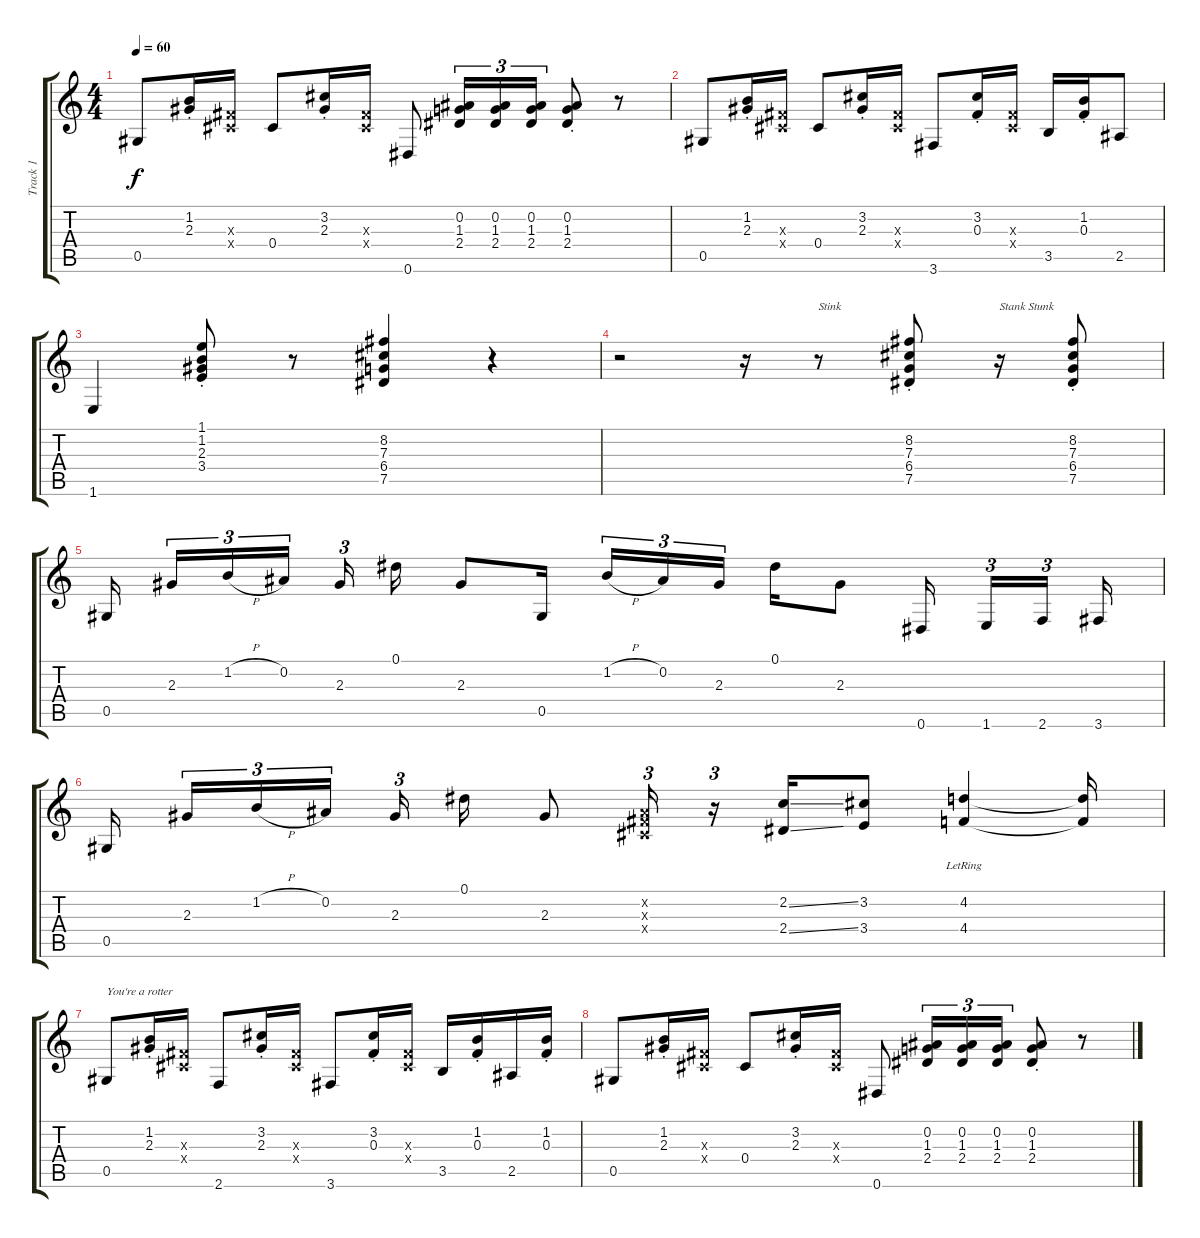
\track ("Track 1" "Track 1") {instrument overdrivenguitar}
\staff {score tabs}
\tuning (Eb4 Bb3 Gb3 Db3 Ab2 Eb2) {hide}
\ts (4 4)
\tempo 60
\clef g2
\ks c
0.5.8{dy f} (1.2{st} 2.3{st}).16 (0.3{x} 0.4{x}).16 0.4.8 (3.2{st} 2.3{st}).16 (0.3{x} 0.4{x}).16 0.6.8 (0.2 1.3 2.4).16{tu (3 2)} (0.2 1.3 2.4).16{tu (3 2)} (0.2 1.3 2.4).16{tu (3 2)} (0.2{st} 1.3{st} 2.4{st}).8 r.8 |
0.5.8 (1.2{st} 2.3{st}).16 (0.3{x} 0.4{x}).16 0.4.8 (3.2{st} 2.3{st}).16 (0.3{x} 0.4{x}).16 3.6.8 (3.2{st} 0.3{st}).16 (0.3{x} 0.4{x}).16 3.5.16 (1.2{st} 0.3{st}).16 2.5.8 |
1.6.4 (1.1{st} 1.2{st} 2.3{st} 3.4{st}).8 r.8 (8.2 7.3 6.4 7.5).4 r.4 |
r.2 r.16 r.8{txt "Stink"} (8.2{st} 7.3{st} 6.4{st} 7.5{st}).8 r.16{txt "Stank Stunk"} (8.2{st} 7.3{st} 6.4{st} 7.5{st}).8 |
0.5.16{beam splitsecondary} 2.3.16{tu (3 2)} 1.2{h}.16{tu (3 2)} 0.2.16{tu (3 2) beam splitsecondary} 2.3.16{tu (3 2)} 0.1.16 2.3.8 0.5.16 1.2{h}.16{tu (3 2)} 0.2.16{tu (3 2)} 2.3.16{tu (3 2) beam splitsecondary} 0.1.16 2.3.8 0.6.16{beam splitsecondary} 1.6.16{tu (3 2)} 2.6.16{tu (3 2) beam splitsecondary} 3.6.16 |
0.5.16{beam splitsecondary} 2.3.16{tu (3 2)} 1.2{h}.16{tu (3 2)} 0.2.16{tu (3 2) beam splitsecondary} 2.3.16{tu (3 2)} 0.1.16 2.3.8 (0.2{x} 0.3{x} 0.4{x}).16{tu (3 2)} r.16{tu (3 2)} (2.2{ss} 2.4{ss}).16 (3.2 3.4).8 (4.2{lr} 4.4{lr}).4 (4.2{t} 4.4{t}).16 |
0.5.8{txt "You're a rotter"} (1.2{st} 2.3{st}).16 (0.3{x} 0.4{x}).16 2.6.8 (3.2{st} 2.3{st}).16 (0.3{x} 0.4{x}).16 3.6.8 (3.2{st} 0.3{st}).16 (0.3{x} 0.4{x}).16 3.5.16 (1.2{st} 0.3{st}).16 2.5.16 (1.2{st} 0.3{st}).16 |
0.5.8 (1.2{st} 2.3{st}).16 (0.3{x} 0.4{x}).16 0.4.8 (3.2{st} 2.3{st}).16 (0.3{x} 0.4{x}).16 0.6.8 (0.2 1.3 2.4).16{tu (3 2)} (0.2 1.3 2.4).16{tu (3 2)} (0.2 1.3 2.4).16{tu (3 2)} (0.2{st} 1.3{st} 2.4{st}).8 r.8
